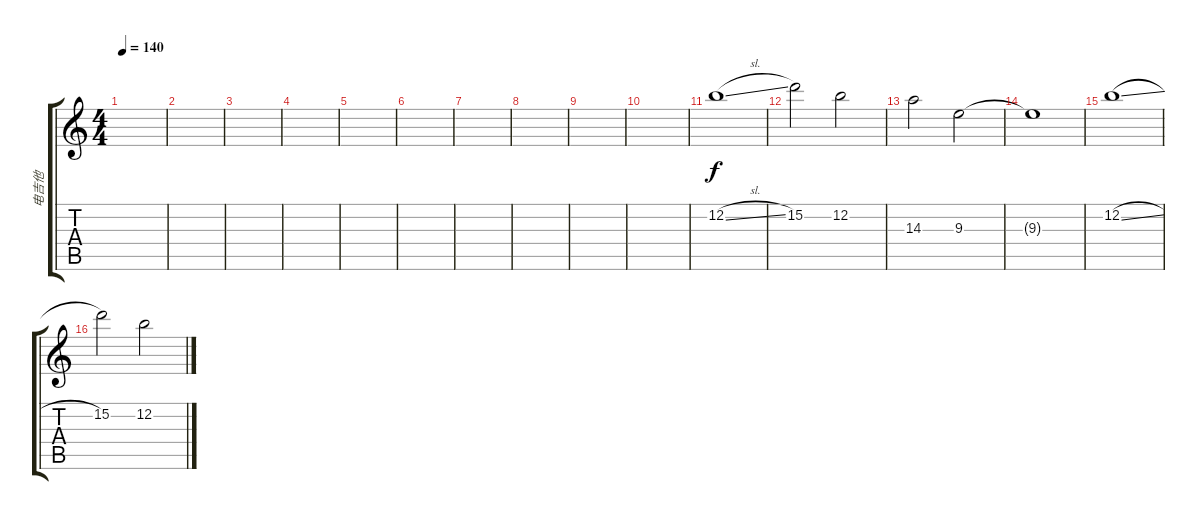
\track ("电吉他" "电吉他") {instrument overdrivenguitar}
\staff {score tabs}
\tuning (E4 B3 G3 D3 A2 E2) {hide}
\ts (4 4)
\tempo 140
\clef g2
\ks c
|
|
|
|
|
|
|
|
|
|
12.2{sl}.1 |
15.2.2 12.2.2 |
14.3.2 9.3.2 |
9.3{t}.1 |
12.2{sl}.1 |
15.2.2 12.2.2
